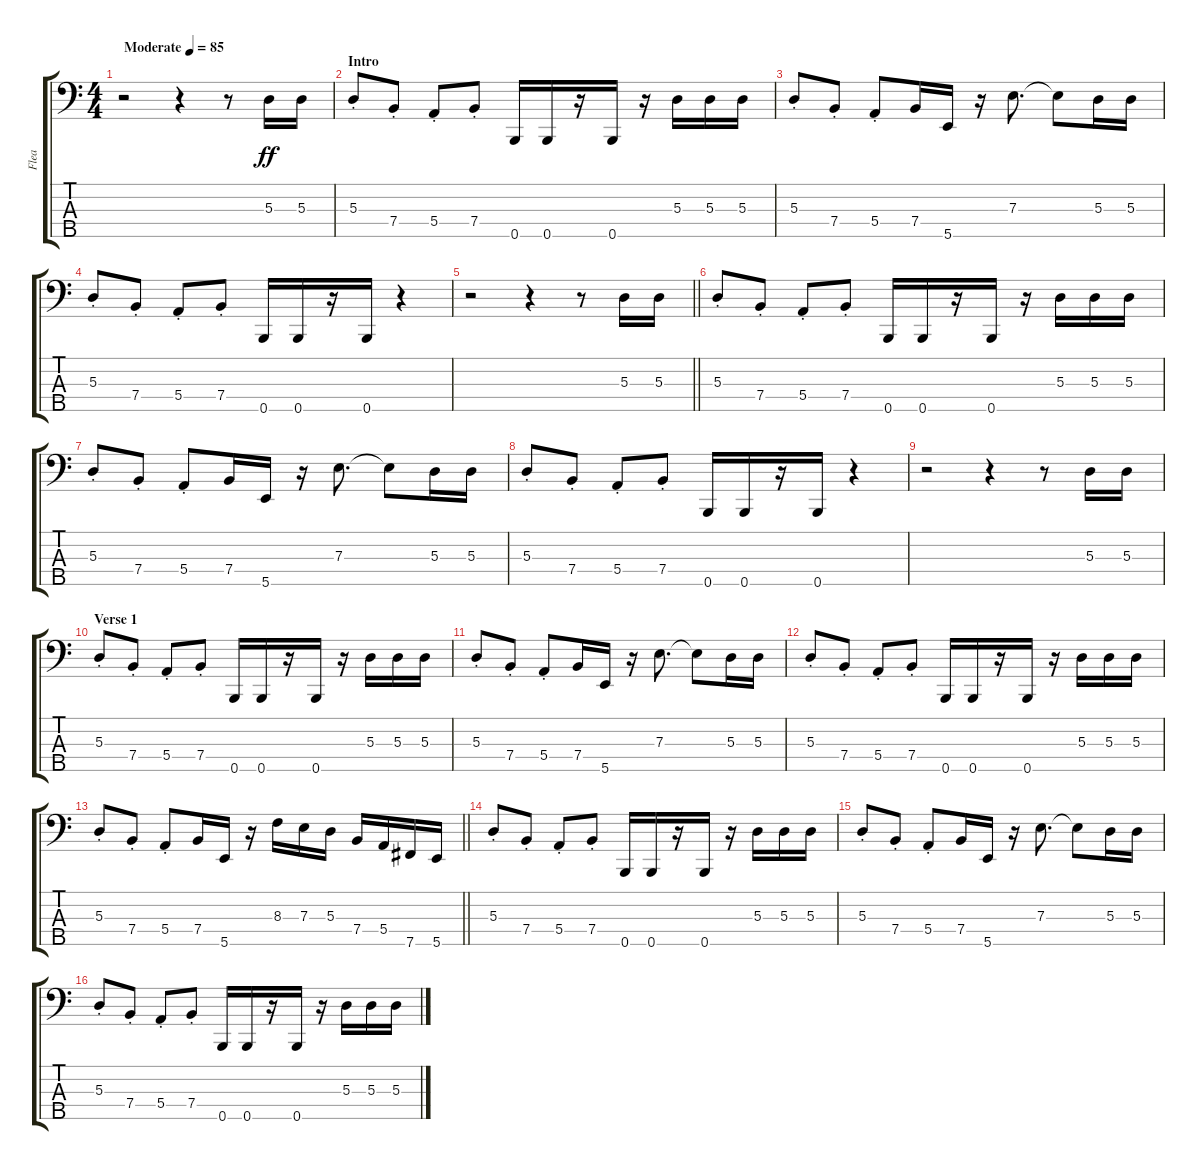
\track ("Flea" "Flea") {instrument electricbassfinger}
\staff {score tabs}
\tuning (G2 D2 A1 E1 B0) {hide}
\ts (4 4)
\tempo (85 "Moderate")
\clef f4
\ks c
r.2{dy ff instrument electricbassfinger} r.4 r.8 5.3.16 5.3.16 |
\section ("" "Intro")
5.3{st}.8 7.4{st}.8 5.4{st}.8 7.4{st}.8 0.5.16 0.5.16 r.16 0.5.16 r.16 5.3.16 5.3.16 5.3.16 |
5.3{st}.8 7.4{st}.8 5.4{st}.8 7.4.16 5.5.16 r.16 7.3.8{d} 7.3{t}.8 5.3.16 5.3.16 |
5.3{st}.8 7.4{st}.8 5.4{st}.8 7.4{st}.8 0.5.16 0.5.16 r.16 0.5.16 r.4 |
\barLineRight lightlight
r.2 r.4 r.8 5.3.16 5.3.16 |
5.3{st}.8 7.4{st}.8 5.4{st}.8 7.4{st}.8 0.5.16 0.5.16 r.16 0.5.16 r.16 5.3.16 5.3.16 5.3.16 |
5.3{st}.8 7.4{st}.8 5.4{st}.8 7.4.16 5.5.16 r.16 7.3.8{d} 7.3{t}.8 5.3.16 5.3.16 |
5.3{st}.8 7.4{st}.8 5.4{st}.8 7.4{st}.8 0.5.16 0.5.16 r.16 0.5.16 r.4 |
r.2 r.4 r.8 5.3.16 5.3.16 |
\section ("" "Verse 1")
5.3{st}.8 7.4{st}.8 5.4{st}.8 7.4{st}.8 0.5.16 0.5.16 r.16 0.5.16 r.16 5.3.16 5.3.16 5.3.16 |
5.3{st}.8 7.4{st}.8 5.4{st}.8 7.4.16 5.5.16 r.16 7.3.8{d} 7.3{t}.8 5.3.16 5.3.16 |
5.3{st}.8 7.4{st}.8 5.4{st}.8 7.4{st}.8 0.5.16 0.5.16 r.16 0.5.16 r.16 5.3.16 5.3.16 5.3.16 |
\barLineRight lightlight
5.3{st}.8 7.4{st}.8 5.4{st}.8 7.4.16 5.5.16 r.16 8.3.16 7.3.16 5.3.16 7.4.16 5.4.16 7.5.16 5.5.16 |
5.3{st}.8 7.4{st}.8 5.4{st}.8 7.4{st}.8 0.5.16 0.5.16 r.16 0.5.16 r.16 5.3.16 5.3.16 5.3.16 |
5.3{st}.8 7.4{st}.8 5.4{st}.8 7.4.16 5.5.16 r.16 7.3.8{d} 7.3{t}.8 5.3.16 5.3.16 |
5.3{st}.8 7.4{st}.8 5.4{st}.8 7.4{st}.8 0.5.16 0.5.16 r.16 0.5.16 r.16 5.3.16 5.3.16 5.3.16
